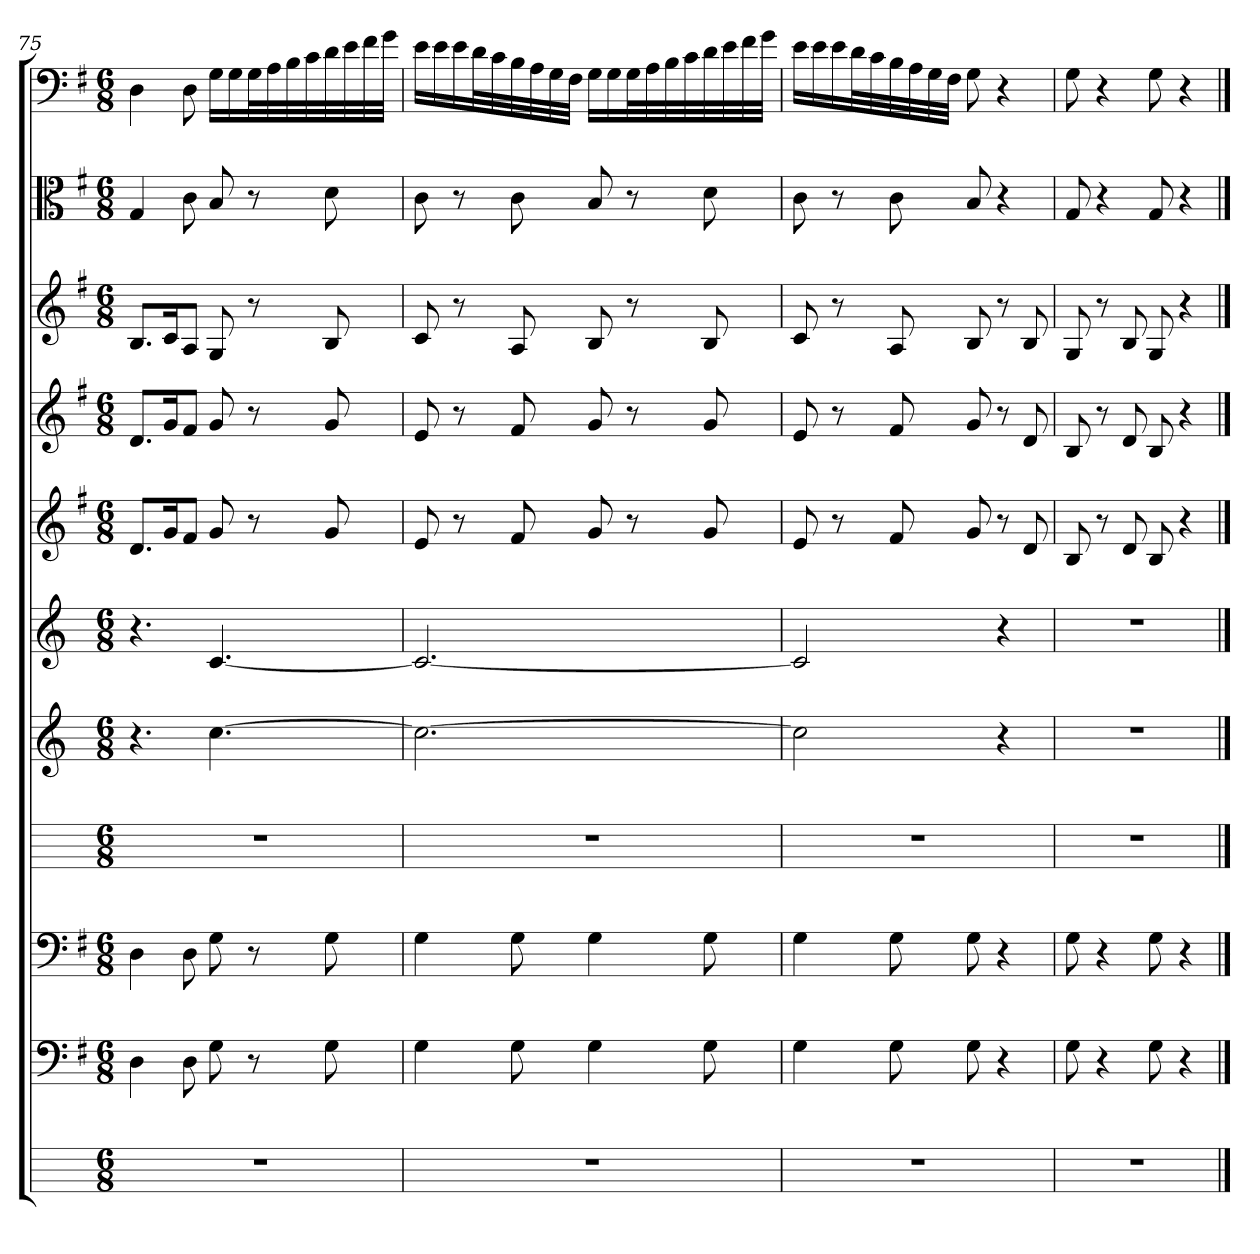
**kern	**kern	**kern	**kern	**kern	**kern	**kern	**kern	**kern	**kern	**kern
*part11	*part10	*part9	*part8	*part7	*part6	*part5	*part4	*part3	*part2	*part1
*staff11	*staff10	*staff9	*staff8	*staff7	*staff6	*staff5	*staff4	*staff3	*staff2	*staff1
*	*clefF4	*clefF4	*	*	*	*	*	*	*clefC3	*clefF4
*k[]	*k[f#]	*k[f#]	*k[]	*k[]	*k[]	*k[f#]	*k[f#]	*k[f#]	*k[f#]	*k[f#]
*M6/8	*M6/8	*M6/8	*M6/8	*M6/8	*M6/8	*M6/8	*M6/8	*M6/8	*M6/8	*M6/8
=75	=75	=75	=75	=75	=75	=75	=75	=75	=75	=75
2.r	4D	4D	2.r	4.r	4.r	8.dL	8.dL	8.BL	4G	4D
.	.	.	.	.	.	16gK	16gK	16cK	.	.
.	8D	8D	.	.	.	8f#J	8f#J	8AJ	8c	8D
.	8G	8G	.	[4.cc	[4.c	8g	8g	8G	8B	16G\LL
.	.	.	.	.	.	.	.	.	.	16G\
.	8r	8r	.	.	.	8r	8r	8r	8r	32G\L
.	.	.	.	.	.	.	.	.	.	32A\
.	.	.	.	.	.	.	.	.	.	32B\
.	.	.	.	.	.	.	.	.	.	32c\
.	8G	8G	.	.	.	8g	8g	8B	8d	32d\
.	.	.	.	.	.	.	.	.	.	32e\
.	.	.	.	.	.	.	.	.	.	32f#\
.	.	.	.	.	.	.	.	.	.	32g\JJJ
=76	=76	=76	=76	=76	=76	=76	=76	=76	=76	=76
2.r	4G	4G	2.r	2.cc_	2.c_	8e	8e	8c	8c	16e\LL
.	.	.	.	.	.	.	.	.	.	16e\
.	.	.	.	.	.	8r	8r	8r	8r	16e\
.	.	.	.	.	.	.	.	.	.	32d\L
.	.	.	.	.	.	.	.	.	.	32c\
.	8G	8G	.	.	.	8f#	8f#	8A	8c	32B\
.	.	.	.	.	.	.	.	.	.	32A\
.	.	.	.	.	.	.	.	.	.	32G\
.	.	.	.	.	.	.	.	.	.	32F#\JJJ
.	4G	4G	.	.	.	8g	8g	8B	8B	16G\LL
.	.	.	.	.	.	.	.	.	.	16G\
.	.	.	.	.	.	8r	8r	8r	8r	32G\L
.	.	.	.	.	.	.	.	.	.	32A\
.	.	.	.	.	.	.	.	.	.	32B\
.	.	.	.	.	.	.	.	.	.	32c\
.	8G	8G	.	.	.	8g	8g	8B	8d	32d\
.	.	.	.	.	.	.	.	.	.	32e\
.	.	.	.	.	.	.	.	.	.	32f#\
.	.	.	.	.	.	.	.	.	.	32g\JJJ
=77	=77	=77	=77	=77	=77	=77	=77	=77	=77	=77
2.r	4G	4G	2.r	2cc]	2c]	8e	8e	8c	8c	16e\LL
.	.	.	.	.	.	.	.	.	.	16e\
.	.	.	.	.	.	8r	8r	8r	8r	16e\
.	.	.	.	.	.	.	.	.	.	32d\L
.	.	.	.	.	.	.	.	.	.	32c\
.	8G	8G	.	.	.	8f#	8f#	8A	8c	32B\
.	.	.	.	.	.	.	.	.	.	32A\
.	.	.	.	.	.	.	.	.	.	32G\
.	.	.	.	.	.	.	.	.	.	32F#\JJJ
.	8G	8G	.	.	.	8g	8g	8B	8B	8G
.	4r	4r	.	4r	4r	8r	8r	8r	4r	4r
.	.	.	.	.	.	8d	8d	8B	.	.
=78	=78	=78	=78	=78	=78	=78	=78	=78	=78	=78
2.r	8G	8G	2.r	2.r	2.r	8B	8B	8G	8G	8G
.	4r	4r	.	.	.	8r	8r	8r	4r	4r
.	.	.	.	.	.	8d	8d	8B	.	.
.	8G	8G	.	.	.	8B	8B	8G	8G	8G
.	4r	4r	.	.	.	4r	4r	4r	4r	4r
==	==	==	==	==	==	==	==	==	==	==
*-	*-	*-	*-	*-	*-	*-	*-	*-	*-	*-
